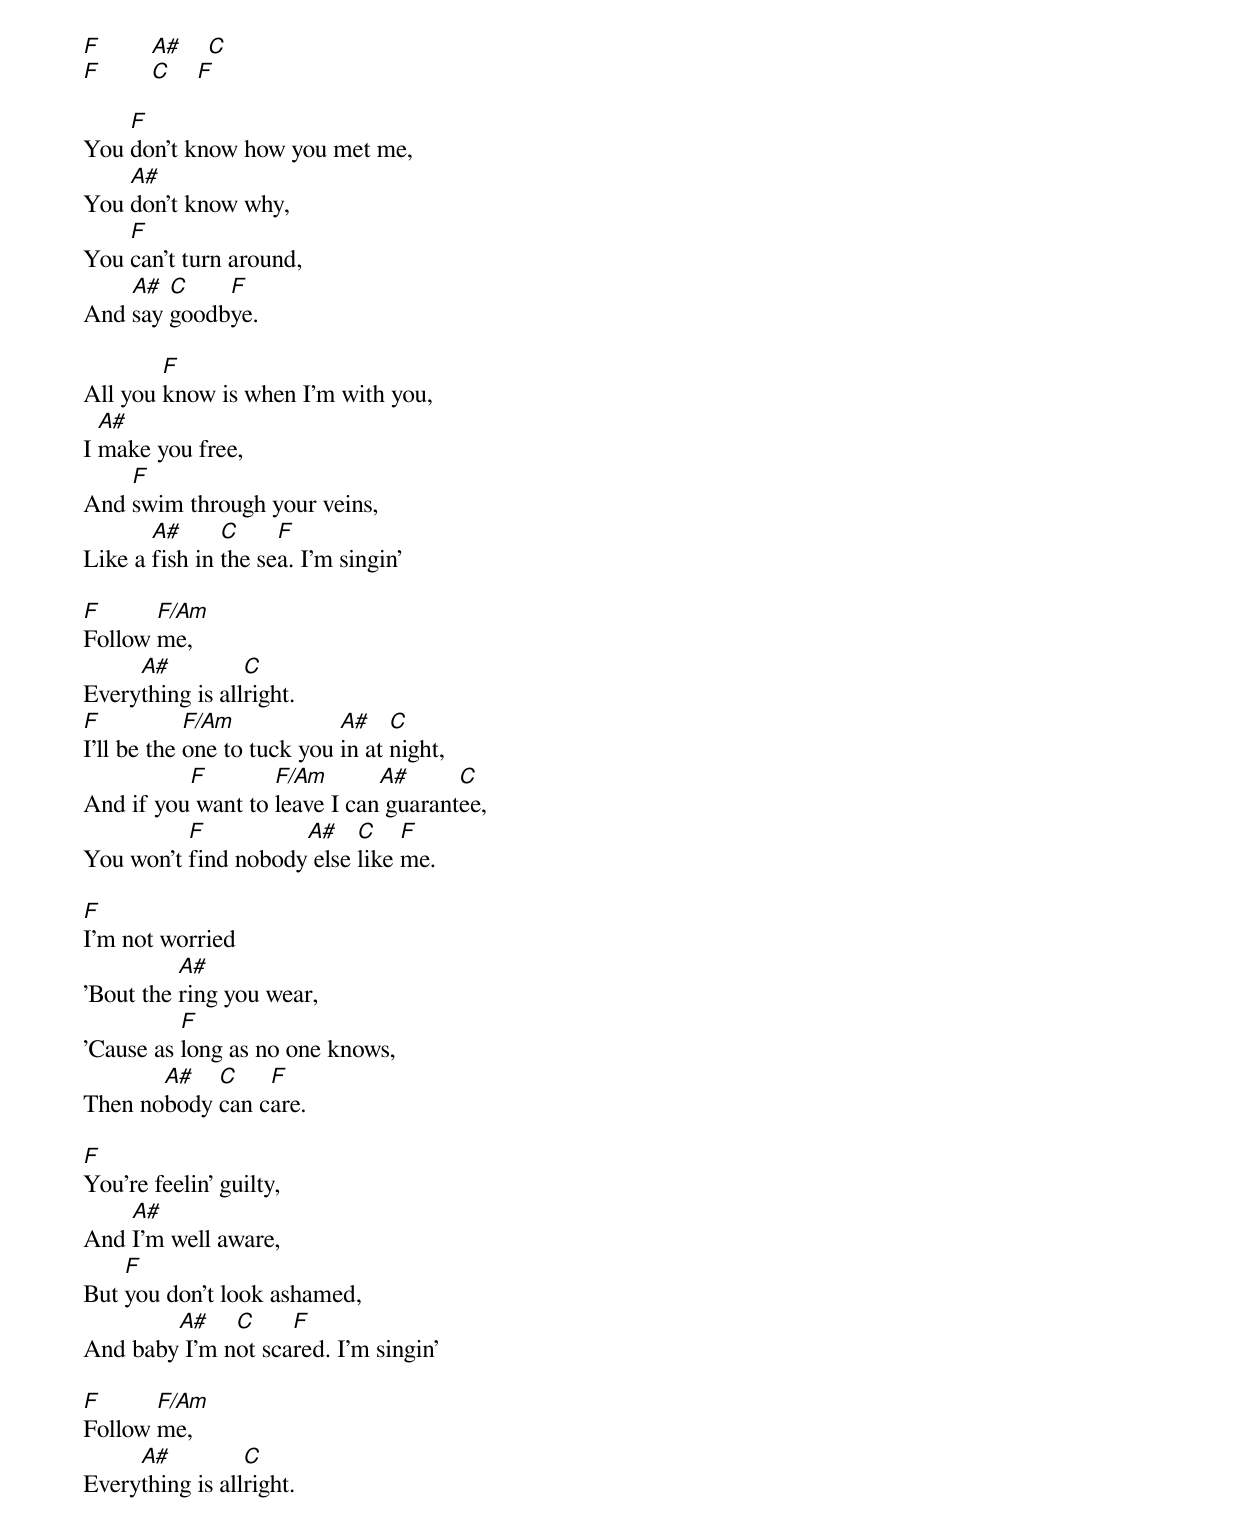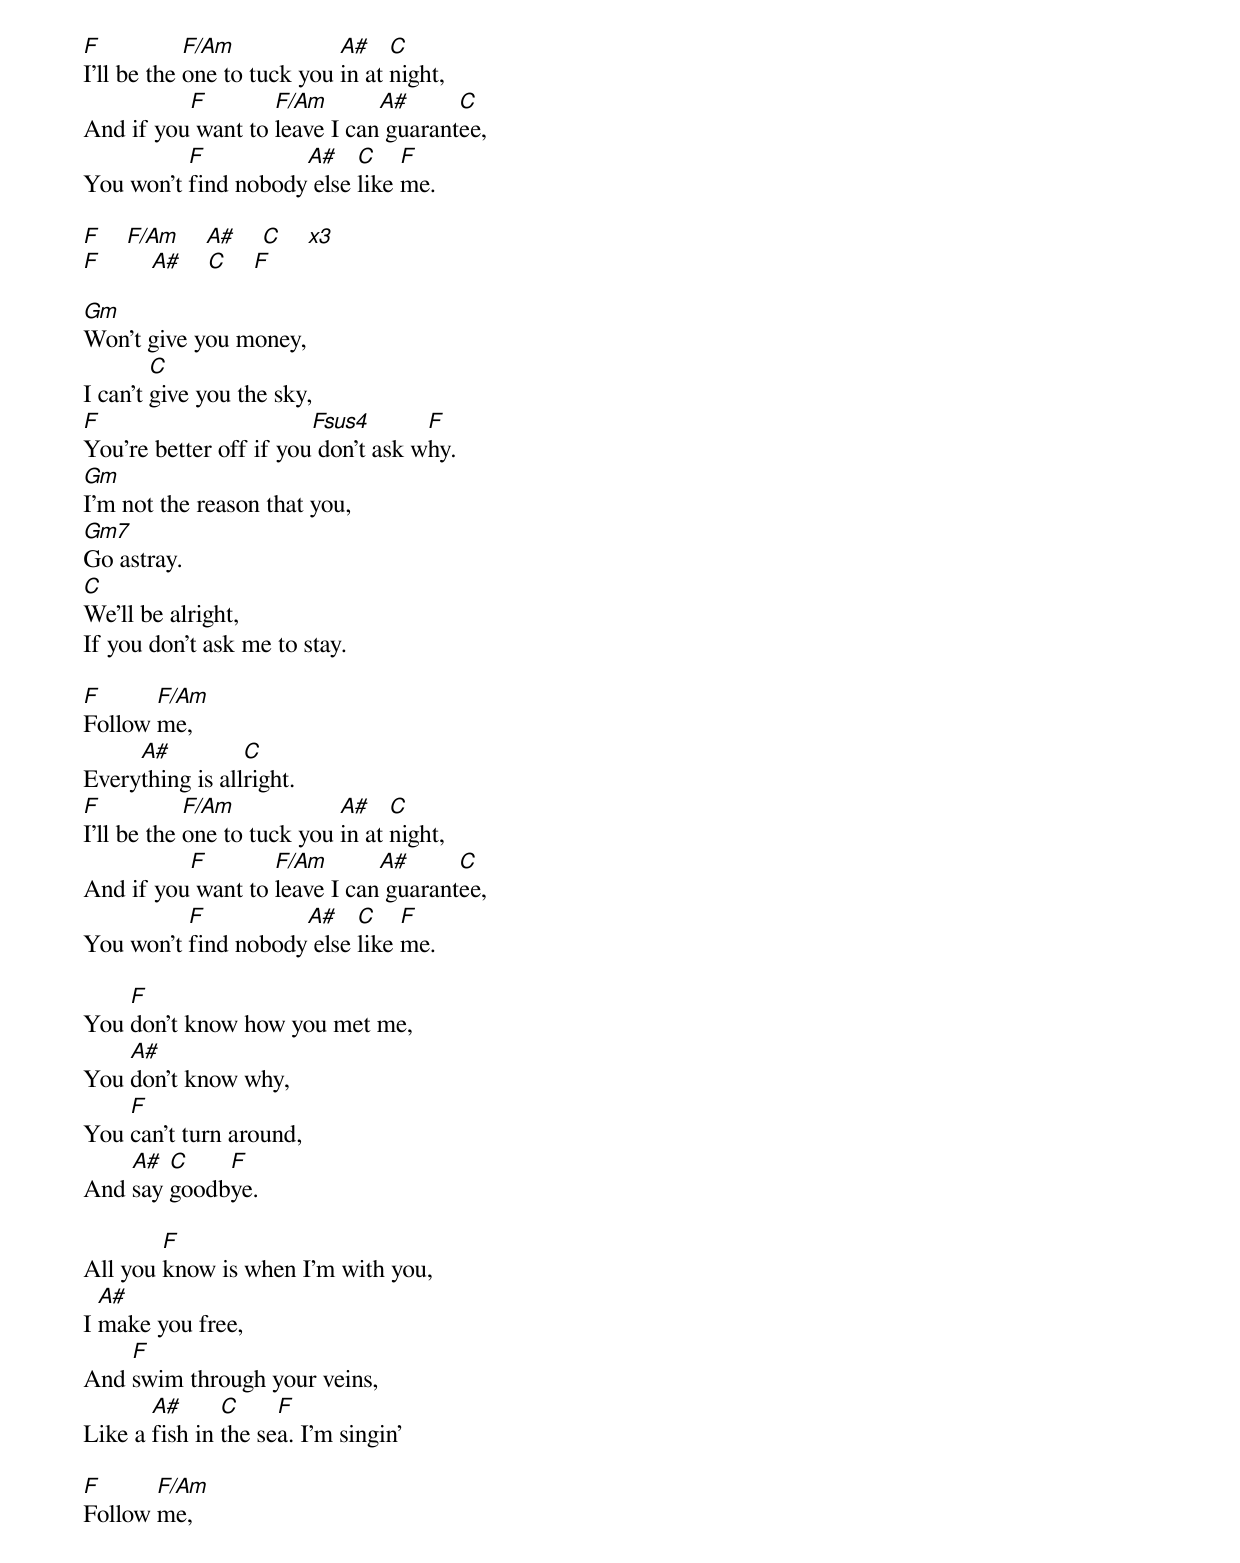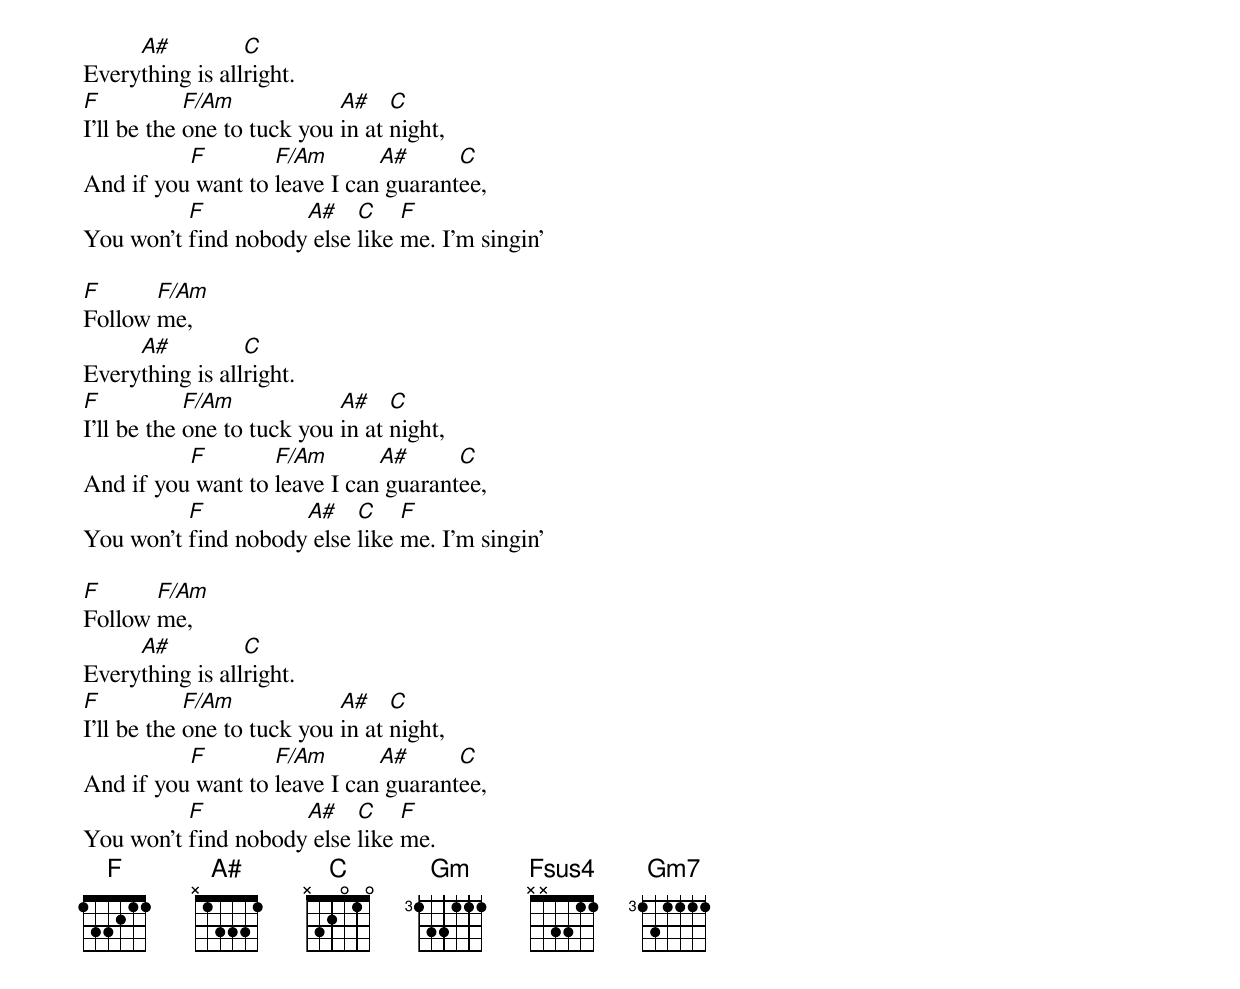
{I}
[F]        [A#]    [C]
[F]        [C]    [F]

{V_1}
You [F]don't know how you met me,
You [A#]don't know why,
You [F]can't turn around,
And [A#]say [C]goodb[F]ye.

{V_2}
All you [F]know is when I'm with you,
I [A#]make you free,
And [F]swim through your veins,
Like a [A#]fish in [C]the se[F]a. I'm singin'

{C}
[F]Follow [F/Am]me,
Every[A#]thing is all[C]right.
[F]I'll be the [F/Am]one to tuck you [A#]in at [C]night,
And if you[F] want to [F/Am]leave I can[A#] guarant[C]ee,
You won't [F]find nobody[A#] else [C]like [F]me.

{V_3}
[F]I'm not worried
'Bout the [A#]ring you wear,
'Cause as [F]long as no one knows,
Then no[A#]body [C]can c[F]are.

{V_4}
[F]You're feelin' guilty,
And [A#]I'm well aware,
But [F]you don't look ashamed,
And baby[A#] I'm n[C]ot sca[F]red. I'm singin'

{C}
[F]Follow [F/Am]me,
Every[A#]thing is all[C]right.
[F]I'll be the [F/Am]one to tuck you [A#]in at [C]night,
And if you[F] want to [F/Am]leave I can[A#] guarant[C]ee,
You won't [F]find nobody[A#] else [C]like [F]me.

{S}
[F]    [F/Am]    [A#]    [C]    [x3]
[F]        [A#]    [C]    [F]

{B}
[Gm]Won't give you money,
I can't [C]give you the sky,
[F]You're better off if you[Fsus4] don't ask w[F]hy.
[Gm]I'm not the reason that you,
[Gm7]Go astray.
[C]We'll be alright,
If you don't ask me to stay.

{C}
[F]Follow [F/Am]me,
Every[A#]thing is all[C]right.
[F]I'll be the [F/Am]one to tuck you [A#]in at [C]night,
And if you[F] want to [F/Am]leave I can[A#] guarant[C]ee,
You won't [F]find nobody[A#] else [C]like [F]me.

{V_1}
You [F]don't know how you met me,
You [A#]don't know why,
You [F]can't turn around,
And [A#]say [C]goodb[F]ye.

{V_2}
All you [F]know is when I'm with you,
I [A#]make you free,
And [F]swim through your veins,
Like a [A#]fish in [C]the se[F]a. I'm singin'

{C}
[F]Follow [F/Am]me,
Every[A#]thing is all[C]right.
[F]I'll be the [F/Am]one to tuck you [A#]in at [C]night,
And if you[F] want to [F/Am]leave I can[A#] guarant[C]ee,
You won't [F]find nobody[A#] else [C]like [F]me. I'm singin'

{C}
[F]Follow [F/Am]me,
Every[A#]thing is all[C]right.
[F]I'll be the [F/Am]one to tuck you [A#]in at [C]night,
And if you[F] want to [F/Am]leave I can[A#] guarant[C]ee,
You won't [F]find nobody[A#] else [C]like [F]me. I'm singin'

{C}
[F]Follow [F/Am]me,
Every[A#]thing is all[C]right.
[F]I'll be the [F/Am]one to tuck you [A#]in at [C]night,
And if you[F] want to [F/Am]leave I can[A#] guarant[C]ee,
You won't [F]find nobody[A#] else [C]like [F]me.
